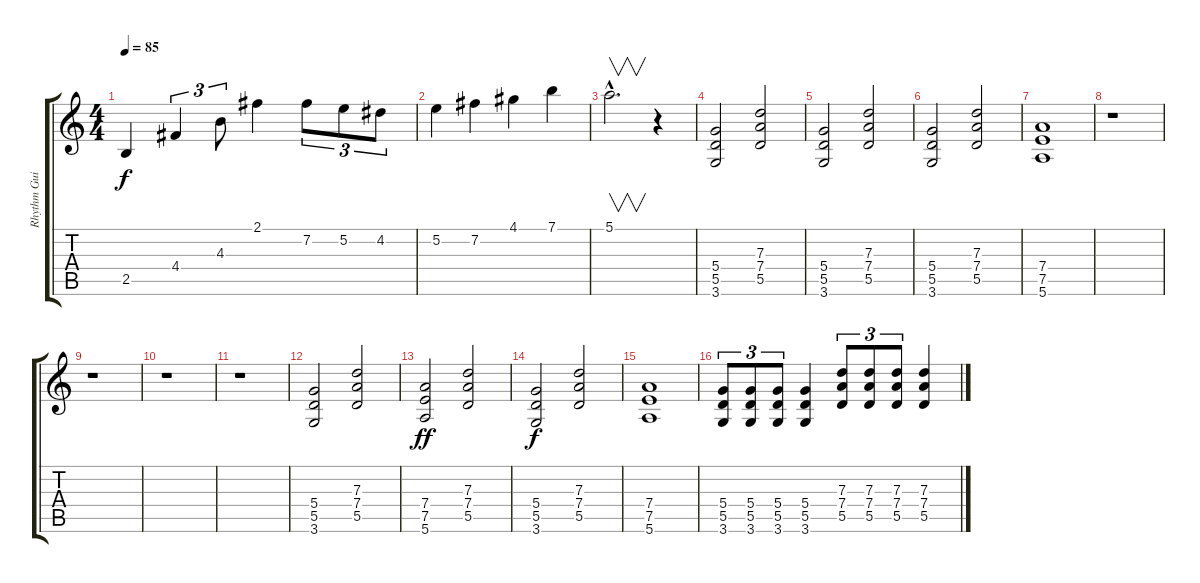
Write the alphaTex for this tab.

\track ("Rhythm Guitar" "Rhythm Gui") {instrument overdrivenguitar}
\staff {score tabs}
\tuning (E4 B3 G3 D3 A2 E2) {hide}
\ts (4 4)
\tempo 85
\clef g2
\ks c
2.5.4{dy f} 4.4.4{tu (3 2)} 4.3.8{tu (3 2)} 2.1.4 7.2.8{tu (3 2)} 5.2.8{tu (3 2)} 4.2.8{tu (3 2)} |
5.2.4 7.2.4 4.1.4 7.1.4 |
5.1{hac}.2{v d} r.4 |
(5.4 5.5 3.6).2 (7.3 7.4 5.5).2 |
(5.4 5.5 3.6).2 (7.3 7.4 5.5).2 |
(5.4 5.5 3.6).2 (7.3 7.4 5.5).2 |
(7.4 7.5 5.6).1 |
r.1 |
r.1 |
r.1 |
r.1 |
(5.4 5.5 3.6).2 (7.3 7.4 5.5).2 |
(7.4 7.5 5.6).2{dy ff} (7.3 7.4 5.5).2 |
(5.4 5.5 3.6).2{dy f} (7.3 7.4 5.5).2 |
(7.4 7.5 5.6).1 |
(5.4 5.5 3.6).8{tu (3 2)} (5.4 5.5 3.6).8{tu (3 2)} (5.4 5.5 3.6).8{tu (3 2)} (5.4 5.5 3.6).4 (7.3 7.4 5.5).8{tu (3 2)} (7.3 7.4 5.5).8{tu (3 2)} (7.3 7.4 5.5).8{tu (3 2)} (7.3 7.4 5.5).4
